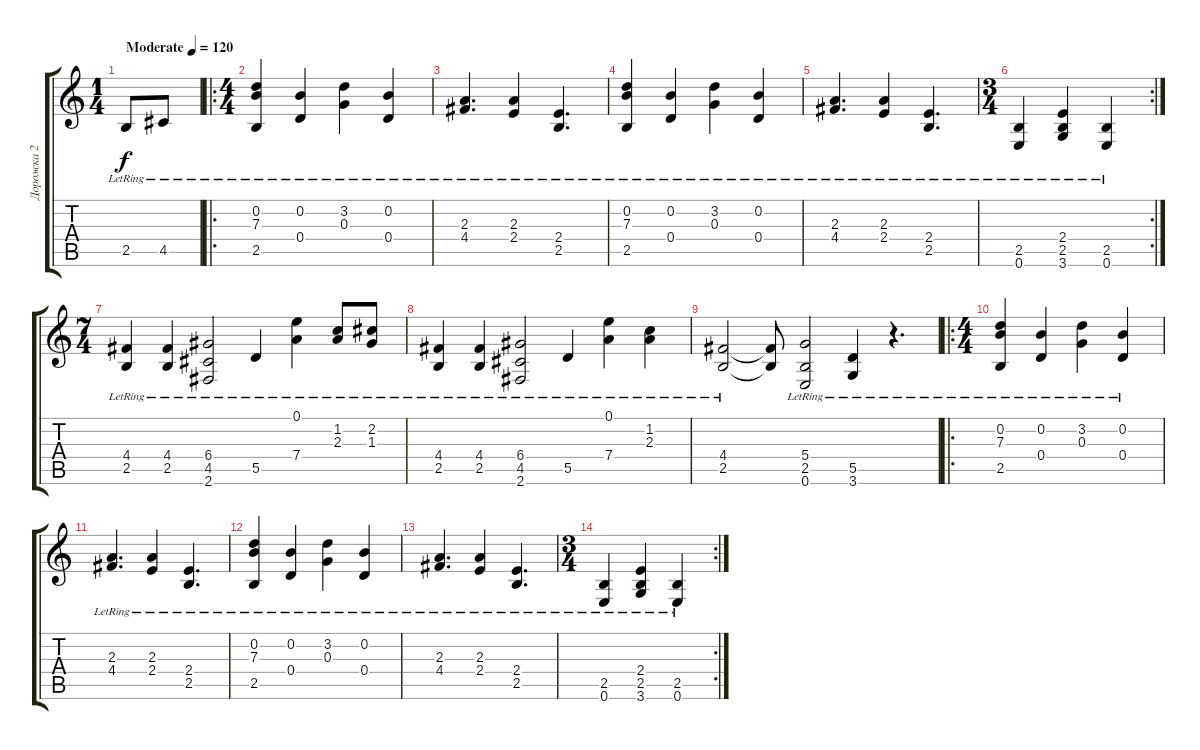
\track ("Дорожка 2" "Дорожка 2") {instrument acousticguitarsteel}
\staff {score tabs}
\tuning (E4 B3 G3 D3 A2 E2) {hide}
\ts (1 4)
\tempo (120 "Moderate")
\clef g2
\ks c
2.5{lr}.8{dy f instrument acousticguitarsteel} 4.5{lr}.8 |
\ro
\ts (4 4)
(0.2{lr} 7.3{lr} 2.5{lr}).4 (0.2{lr} 0.4{lr}).4 (3.2{lr} 0.3{lr}).4 (0.2{lr} 0.4{lr}).4 |
(2.3{lr} 4.4{lr}).4{d} (2.3{lr} 2.4{lr}).4 (2.4{lr} 2.5{lr}).4{d} |
(0.2{lr} 7.3{lr} 2.5{lr}).4 (0.2{lr} 0.4{lr}).4 (3.2{lr} 0.3{lr}).4 (0.2{lr} 0.4{lr}).4 |
(2.3{lr} 4.4{lr}).4{d} (2.3{lr} 2.4{lr}).4 (2.4{lr} 2.5{lr}).4{d} |
\rc 2
\ts (3 4)
(2.5{lr} 0.6{lr}).4 (2.4{lr} 2.5{lr} 3.6{lr}).4 (2.5{lr} 0.6{lr}).4 |
\ts (7 4)
(4.4{lr} 2.5{lr}).4 (4.4{lr} 2.5{lr}).4 (6.4{lr} 4.5{lr} 2.6{lr}).2 5.5{lr}.4 (0.1{lr} 7.4{lr}).4 (1.2{lr} 2.3{lr}).8 (2.2{lr} 1.3{lr}).8 |
(4.4{lr} 2.5{lr}).4 (4.4{lr} 2.5{lr}).4 (6.4{lr} 4.5{lr} 2.6{lr}).2 5.5{lr}.4 (0.1{lr} 7.4{lr}).4 (1.2{lr} 2.3{lr}).4 |
(4.4{lr} 2.5{lr}).2 (4.4{t} 2.5{t}).8 (5.4{lr} 2.5{lr} 0.6{lr}).2 (5.5{lr} 3.6{lr}).4 r.4{d} |
\ro
\ts (4 4)
(0.2{lr} 7.3{lr} 2.5{lr}).4 (0.2{lr} 0.4{lr}).4 (3.2{lr} 0.3{lr}).4 (0.2{lr} 0.4{lr}).4 |
(2.3{lr} 4.4{lr}).4{d} (2.3{lr} 2.4{lr}).4 (2.4{lr} 2.5{lr}).4{d} |
(0.2{lr} 7.3{lr} 2.5{lr}).4 (0.2{lr} 0.4{lr}).4 (3.2{lr} 0.3{lr}).4 (0.2{lr} 0.4{lr}).4 |
(2.3{lr} 4.4{lr}).4{d} (2.3{lr} 2.4{lr}).4 (2.4{lr} 2.5{lr}).4{d} |
\rc 2
\ts (3 4)
(2.5{lr} 0.6{lr}).4 (2.4{lr} 2.5{lr} 3.6{lr}).4 (2.5{lr} 0.6{lr}).4
